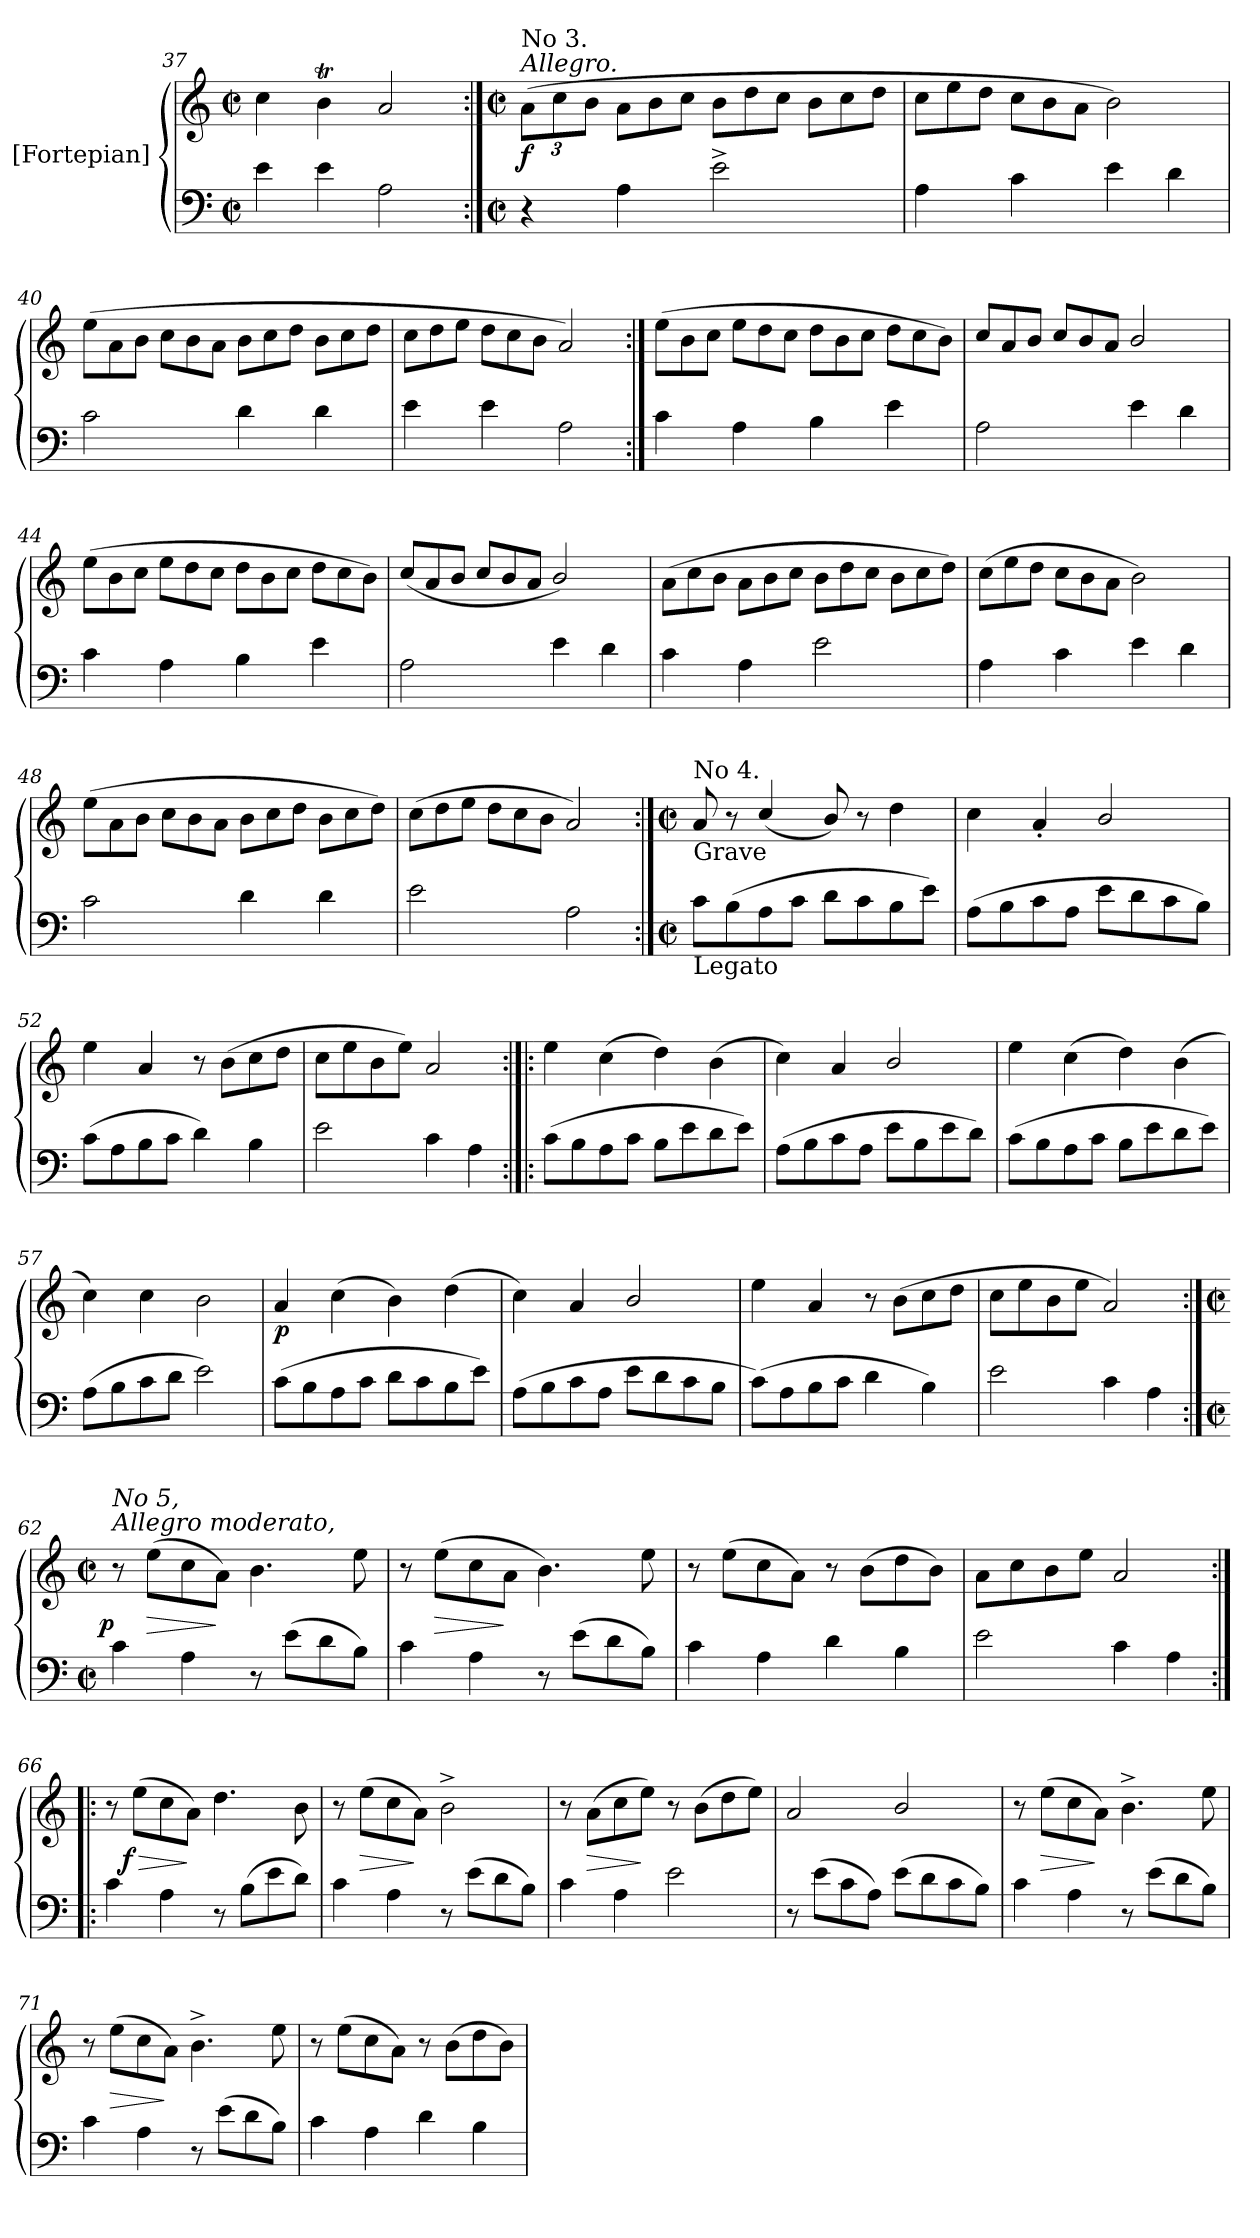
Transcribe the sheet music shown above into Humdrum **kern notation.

**kern	**kern	**dynam
*part1	*part1	*part1
*staff2	*staff1	*staff1/2
*I"[Fortepian]	*	*
*clefF4	*clefG2	*
*k[]	*k[]	*
*M2/2	*M2/2	*
*met(c|)	*met(c|)	*
=37	=37	=37
4e\	4cc\	.
4e\	4bt\	.
2A\	2a/	.
=38:|!	=38:|!	=38:|!
*M2/2	*M2/2	*
*met(c|)	*met(c|)	*
!	!LO:TX:a:i:t=Allegro.	!
!	!LO:TX:a:t=No 3.	!
4r	(12a\L	f
.	12cc\	.
.	12b\J	.
*	*Xtuplet	*
4A\	12a\L	.
.	12b\	.
.	12cc\J	.
2e^<\	12b\L	.
.	12dd\	.
.	12cc\J	.
.	12b\L	.
.	12cc\	.
.	12dd\J	.
=39	=39	=39
4A\	12cc\L	.
.	12ee\	.
.	12dd\J	.
4c\	12cc\L	.
.	12b\	.
.	12a\J	.
4e\	2b\)	.
4d\	.	.
=40	=40	=40
2c\	(12ee\L	.
.	12a\	.
.	12b\J	.
.	12cc\L	.
.	12b\	.
.	12a\J	.
4d\	12b\L	.
.	12cc\	.
.	12dd\J	.
4d\	12b\L	.
.	12cc\	.
.	12dd\J	.
=41	=41	=41
4e\	12cc\L	.
.	12dd\	.
.	12ee\J	.
4e\	12dd\L	.
.	12cc\	.
.	12b\J	.
2A\	2a/)	.
=42:|!	=42:|!	=42:|!
4c\	(12ee\L	.
.	12b\	.
.	12cc\J	.
4A\	12ee\L	.
.	12dd\	.
.	12cc\J	.
4B\	12dd\L	.
.	12b\	.
.	12cc\J	.
4e\	12dd\L	.
.	12cc\	.
.	12b\J)	.
=43	=43	=43
2A\	12cc/L	.
.	12a/	.
.	12b/J	.
.	12cc/L	.
.	12b/	.
.	12a/J	.
4e\	2b/	.
4d\	.	.
=44	=44	=44
4c\	(12ee\L	.
.	12b\	.
.	12cc\J	.
4A\	12ee\L	.
.	12dd\	.
.	12cc\J	.
4B\	12dd\L	.
.	12b\	.
.	12cc\J	.
4e\	12dd\L	.
.	12cc\	.
.	12b\J)	.
=45	=45	=45
2A\	(12cc/L	.
.	12a/	.
.	12b/J	.
.	12cc/L	.
.	12b/	.
.	12a/J	.
4e\	2b/)	.
4d\	.	.
=46	=46	=46
4c\	(12a\L	.
.	12cc\	.
.	12b\J	.
4A\	12a\L	.
.	12b\	.
.	12cc\J	.
2e\	12b\L	.
.	12dd\	.
.	12cc\J	.
.	12b\L	.
.	12cc\	.
.	12dd\J)	.
=47	=47	=47
4A\	(12cc\L	.
.	12ee\	.
.	12dd\J	.
4c\	12cc\L	.
.	12b\	.
.	12a\J	.
4e\	2b\)	.
4d\	.	.
=48	=48	=48
2c\	(12ee\L	.
.	12a\	.
.	12b\J	.
.	12cc\L	.
.	12b\	.
.	12a\J	.
4d\	12b\L	.
.	12cc\	.
.	12dd\J	.
4d\	12b\L	.
.	12cc\	.
.	12dd\J)	.
=49	=49	=49
2e\	(12cc\L	.
.	12dd\	.
.	12ee\J	.
.	12dd\L	.
.	12cc\	.
.	12b\J	.
2A\	2a/)	.
=50:|!	=50:|!	=50:|!
*M2/2	*M2/2	*
*met(c|)	*met(c|)	*
!	!LO:TX:b:t=Grave	!
!	!LO:TX:a:t=No 4.	!
!LO:TX:b:t=Legato	!	!
8c\L	8a/	.
(8B\	8r	.
8A\	(<4cc/	.
8c\J	.	.
8d\L	8b/)	.
8c\	8r	.
8B\	4dd\	.
8e\J)	.	.
=51	=51	=51
(8A\L	4cc\	.
8B\	.	.
8c\	4a'/	.
8A\J	.	.
8e\L	2b/	.
8d\	.	.
8c\	.	.
8B\J)	.	.
=52	=52	=52
(8c\L	4ee\	.
8A\	.	.
8B\	4a/	.
8c\J	.	.
4d\)	8r	.
.	(8b\L	.
4B\	8cc\	.
.	8dd\J	.
=53	=53	=53
2e\	8cc\L	.
.	8ee\	.
.	8b\	.
.	8ee\J)	.
4c\	2a/	.
4A\	.	.
=54:|!|:	=54:|!|:	=54:|!|:
(8c\L	4ee\	.
8B\	.	.
8A\	(4cc\	.
8c\J	.	.
8B\L	4dd\)	.
8e\	.	.
8d\	(4b\	.
8e\J)	.	.
=55	=55	=55
(8A\L	4cc\)	.
8B\	.	.
8c\	4a/	.
8A\J	.	.
8e\L	2b/	.
8B\	.	.
8e\	.	.
8d\J)	.	.
=56	=56	=56
(8c\L	4ee\	.
8B\	.	.
8A\	(4cc\	.
8c\J	.	.
8B\L	4dd\)	.
8e\	.	.
8d\	(4b\	.
8e\J)	.	.
=57	=57	=57
(8A\L	4cc\)	.
8B\	.	.
8c\	4cc\	.
8d\J	.	.
2e\)	2b\	.
=58	=58	=58
(8c\L	4a/	p
8B\	.	.
8A\	(4cc\	.
8c\J	.	.
8d\L	4b\)	.
8c\	.	.
8B\	(4dd\	.
8e\J)	.	.
=59	=59	=59
(8A\L	4cc\)	.
8B\	.	.
8c\	4a/	.
8A\J	.	.
8e\L	2b/	.
8d\	.	.
8c\	.	.
8B\J	.	.
=60	=60	=60
(8c\L)	4ee\	.
8A\	.	.
8B\	4a/	.
8c\J	.	.
4d\	8r	.
.	(8b\L	.
4B\)	8cc\	.
.	8dd\J	.
=61	=61	=61
2e\	8cc\L	.
.	8ee\	.
.	8b\	.
.	8ee\J	.
4c\	2a/)	.
4A\	.	.
=62:|!	=62:|!	=62:|!
*M2/2	*M2/2	*
*met(c|)	*met(c|)	*
!	!LO:TX:a:i:t=Allegro moderato,	!
!	!LO:TX:a:i:t=No 5,	!
!	!	!LO:DY:rj
4c\	8r	p
.	(8ee\L	>
4A\	8cc\	.
.	8a\J)	]
8r	4.b\	.
(8e\L	.	.
8d\	.	.
8B\J)	8ee\	.
=63	=63	=63
4c\	8r	.
.	(8ee\L	>
4A\	8cc\	.
.	8a\J	]
8r	4.b\)	.
(8e\L	.	.
8d\	.	.
8B\J)	8ee\	.
=64	=64	=64
4c\	8r	.
.	(8ee\L	.
4A\	8cc\	.
.	8a\J)	.
4d\	8r	.
.	(8b\L	.
4B\	8dd\	.
.	8b\J)	.
=65	=65	=65
2e\	8a\L	.
.	8cc\	.
.	8b\	.
.	8ee\J	.
4c\	2a/	.
4A\	.	.
=66:|!|:	=66:|!|:	=66:|!|:
4c\	8r	.
!	!	!LO:DY:n=1:rj
.	(8ee\L	> f
4A\	8cc\	.
.	8a\J)	]
8r	4.dd\	.
(8B\L	.	.
8e\	.	.
8d\J)	8b\	.
=67	=67	=67
4c\	8r	.
.	(8ee\L	>
4A\	8cc\	.
.	8a\J)	]
8r	2b^<\	.
(8e\L	.	.
8d\	.	.
8B\J)	.	.
=68	=68	=68
4c\	8r	.
.	(8a\L	>
4A\	8cc\	.
.	8ee\J)	]
2e\	8r	.
.	(8b\L	.
.	8dd\	.
.	8ee\J)	.
=69	=69	=69
8r	2a/	.
(8e\L	.	.
8c\	.	.
8A\J)	.	.
(8e\L	2b/	.
8d\	.	.
8c\	.	.
8B\J)	.	.
=70	=70	=70
4c\	8r	.
.	(8ee\L	>
4A\	8cc\	.
.	8a\J)	]
8r	4.b^<\	.
(8e\L	.	.
8d\	.	.
8B\J)	8ee\	.
=71	=71	=71
4c\	8r	.
.	(8ee\L	>
4A\	8cc\	.
.	8a\J)	]
8r	4.b^<\	.
(8e\L	.	.
8d\	.	.
8B\J)	8ee\	.
=72	=72	=72
4c\	8r	.
.	(8ee\L	.
4A\	8cc\	.
.	8a\J)	.
4d\	8r	.
.	(8b\L	.
4B\	8dd\	.
.	8b\J)	.
=	=	=
*-	*-	*-
